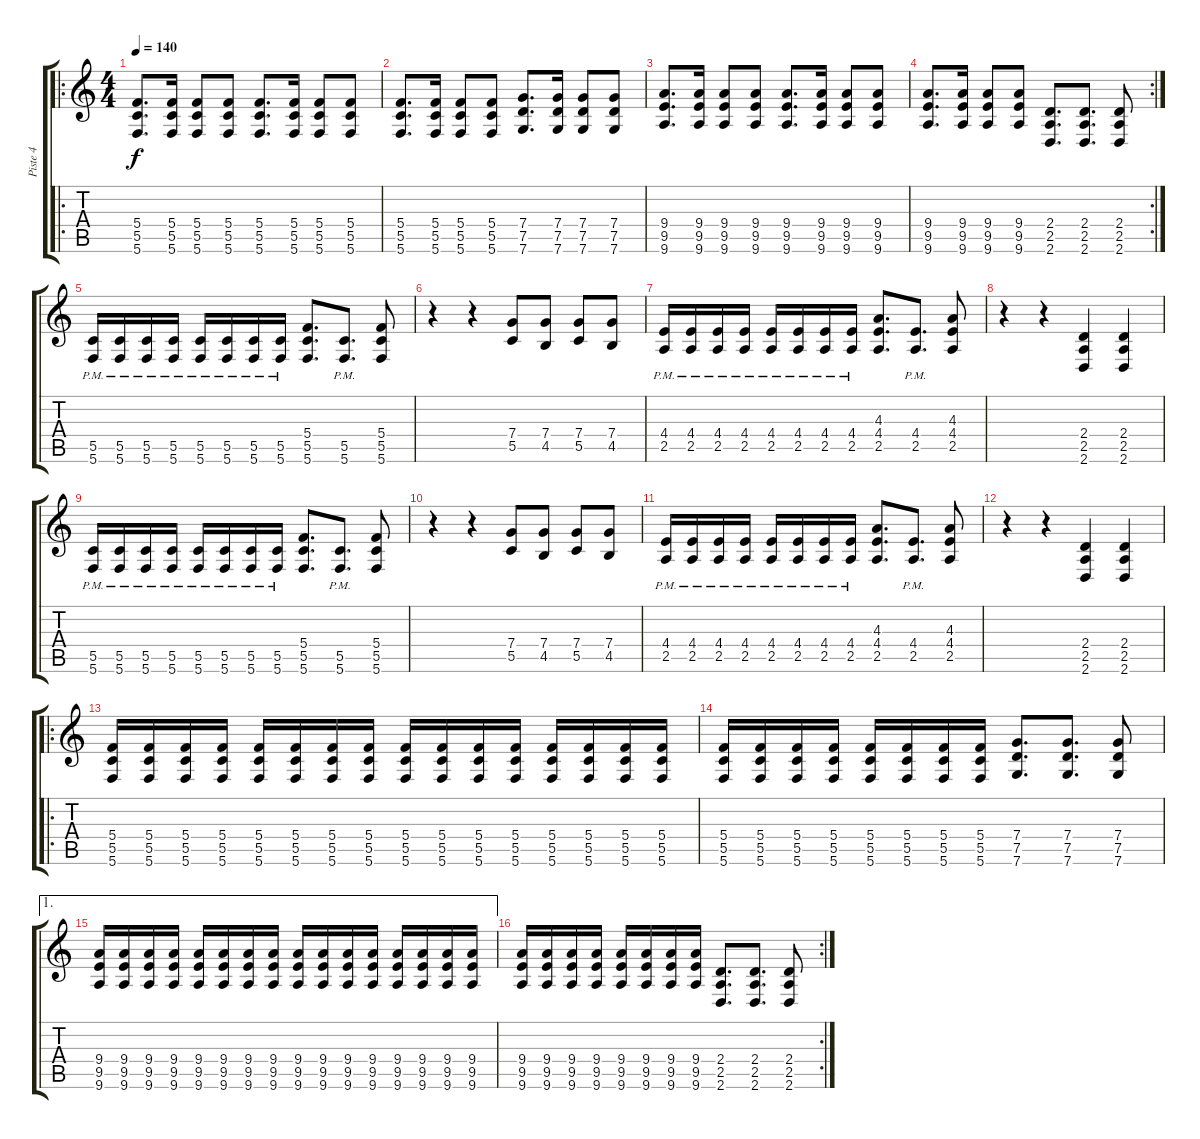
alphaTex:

\track ("Piste 4" "Piste 4") {instrument distortionguitar}
\staff {score tabs}
\tuning (D4 A3 F3 C3 G2 C2) {hide}
\ro
\ts (4 4)
\tempo 140
\clef g2
\ks c
(5.4 5.5 5.6).8{d dy f} (5.4 5.5 5.6).16 (5.4 5.5 5.6).8 (5.4 5.5 5.6).8 (5.4 5.5 5.6).8{d} (5.4 5.5 5.6).16 (5.4 5.5 5.6).8 (5.4 5.5 5.6).8 |
(5.4 5.5 5.6).8{d} (5.4 5.5 5.6).16 (5.4 5.5 5.6).8 (5.4 5.5 5.6).8 (7.4 7.5 7.6).8{d} (7.4 7.5 7.6).16 (7.4 7.5 7.6).8 (7.4 7.5 7.6).8 |
(9.4 9.5 9.6).8{d} (9.4 9.5 9.6).16 (9.4 9.5 9.6).8 (9.4 9.5 9.6).8 (9.4 9.5 9.6).8{d} (9.4 9.5 9.6).16 (9.4 9.5 9.6).8 (9.4 9.5 9.6).8 |
\rc 2
(9.4 9.5 9.6).8{d} (9.4 9.5 9.6).16 (9.4 9.5 9.6).8 (9.4 9.5 9.6).8 (2.4 2.5 2.6).8{d} (2.4 2.5 2.6).8{d} (2.4 2.5 2.6).8 |
(5.5{pm} 5.6{pm}).16 (5.5{pm} 5.6{pm}).16 (5.5{pm} 5.6{pm}).16 (5.5{pm} 5.6{pm}).16 (5.5{pm} 5.6{pm}).16 (5.5{pm} 5.6{pm}).16 (5.5{pm} 5.6{pm}).16 (5.5{pm} 5.6{pm}).16 (5.4 5.5 5.6).8{d} (5.5{pm} 5.6{pm}).8{d} (5.4 5.5 5.6).8 |
r.4 r.4 (7.4 5.5).8 (7.4 4.5).8 (7.4 5.5).8 (7.4 4.5).8 |
(4.4{pm} 2.5{pm}).16 (4.4{pm} 2.5{pm}).16 (4.4{pm} 2.5{pm}).16 (4.4{pm} 2.5{pm}).16 (4.4{pm} 2.5{pm}).16 (4.4{pm} 2.5{pm}).16 (4.4{pm} 2.5{pm}).16 (4.4{pm} 2.5{pm}).16 (4.3 4.4 2.5).8{d} (4.4{pm} 2.5{pm}).8{d} (4.3 4.4 2.5).8 |
r.4 r.4 (2.4 2.5 2.6).4 (2.4 2.5 2.6).4 |
(5.5{pm} 5.6{pm}).16 (5.5{pm} 5.6{pm}).16 (5.5{pm} 5.6{pm}).16 (5.5{pm} 5.6{pm}).16 (5.5{pm} 5.6{pm}).16 (5.5{pm} 5.6{pm}).16 (5.5{pm} 5.6{pm}).16 (5.5{pm} 5.6{pm}).16 (5.4 5.5 5.6).8{d} (5.5{pm} 5.6{pm}).8{d} (5.4 5.5 5.6).8 |
r.4 r.4 (7.4 5.5).8 (7.4 4.5).8 (7.4 5.5).8 (7.4 4.5).8 |
(4.4{pm} 2.5{pm}).16 (4.4{pm} 2.5{pm}).16 (4.4{pm} 2.5{pm}).16 (4.4{pm} 2.5{pm}).16 (4.4{pm} 2.5{pm}).16 (4.4{pm} 2.5{pm}).16 (4.4{pm} 2.5{pm}).16 (4.4{pm} 2.5{pm}).16 (4.3 4.4 2.5).8{d} (4.4{pm} 2.5{pm}).8{d} (4.3 4.4 2.5).8 |
r.4 r.4 (2.4 2.5 2.6).4 (2.4 2.5 2.6).4 |
\ro
(5.4 5.5 5.6).16 (5.4 5.5 5.6).16 (5.4 5.5 5.6).16 (5.4 5.5 5.6).16 (5.4 5.5 5.6).16 (5.4 5.5 5.6).16 (5.4 5.5 5.6).16 (5.4 5.5 5.6).16 (5.4 5.5 5.6).16 (5.4 5.5 5.6).16 (5.4 5.5 5.6).16 (5.4 5.5 5.6).16 (5.4 5.5 5.6).16 (5.4 5.5 5.6).16 (5.4 5.5 5.6).16 (5.4 5.5 5.6).16 |
(5.4 5.5 5.6).16 (5.4 5.5 5.6).16 (5.4 5.5 5.6).16 (5.4 5.5 5.6).16 (5.4 5.5 5.6).16 (5.4 5.5 5.6).16 (5.4 5.5 5.6).16 (5.4 5.5 5.6).16 (7.4 7.5 7.6).8{d} (7.4 7.5 7.6).8{d} (7.4 7.5 7.6).8 |
\ae 1
(9.4 9.5 9.6).16 (9.4 9.5 9.6).16 (9.4 9.5 9.6).16 (9.4 9.5 9.6).16 (9.4 9.5 9.6).16 (9.4 9.5 9.6).16 (9.4 9.5 9.6).16 (9.4 9.5 9.6).16 (9.4 9.5 9.6).16 (9.4 9.5 9.6).16 (9.4 9.5 9.6).16 (9.4 9.5 9.6).16 (9.4 9.5 9.6).16 (9.4 9.5 9.6).16 (9.4 9.5 9.6).16 (9.4 9.5 9.6).16 |
\rc 2
(9.4 9.5 9.6).16 (9.4 9.5 9.6).16 (9.4 9.5 9.6).16 (9.4 9.5 9.6).16 (9.4 9.5 9.6).16 (9.4 9.5 9.6).16 (9.4 9.5 9.6).16 (9.4 9.5 9.6).16 (2.4 2.5 2.6).8{d} (2.4 2.5 2.6).8{d} (2.4 2.5 2.6).8
